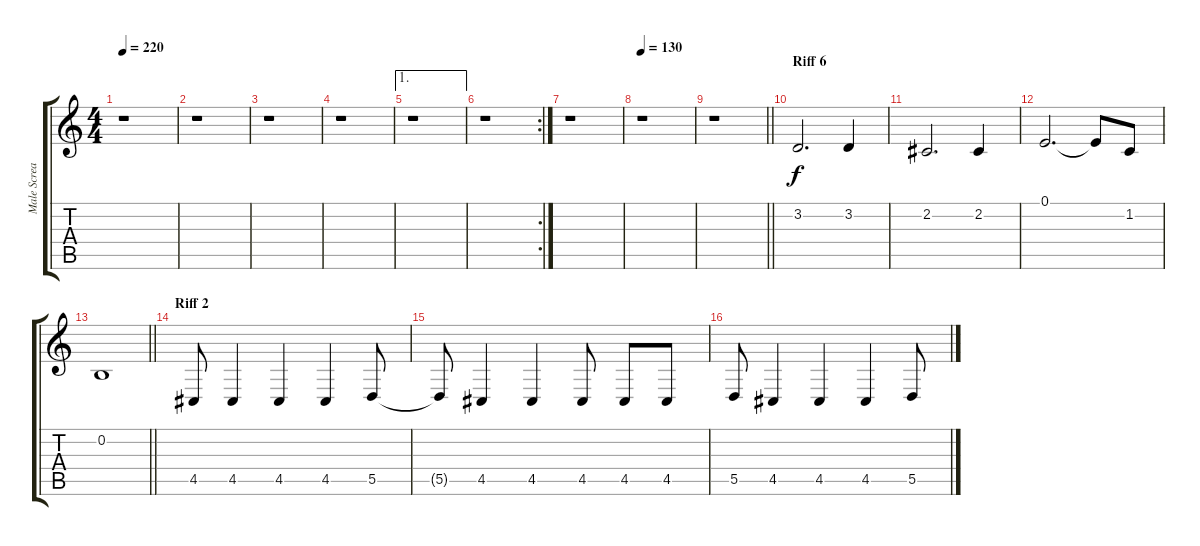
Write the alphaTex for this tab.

\track ("Male Screams/ Vocals" "Male Screa") {instrument lead6voice}
\staff {score tabs}
\tuning (E4 B3 G3 D3 A2 E2) {hide}
\ts (4 4)
\tempo 220
\clef g2
\ks c
r.1{dy f} |
r.1 |
r.1 |
r.1 |
\ae 1
r.1 |
\rc 2
r.1 |
r.1 |
\tempo 130
r.1 |
\barLineRight lightlight
r.1 |
\section ("" "Riff 6")
3.2.2{d} 3.2.4 |
2.2.2{d} 2.2.4 |
0.1.2{d} 0.1{t}.8 1.2.8 |
\barLineRight lightlight
0.2.1 |
\section ("" "Riff 2")
4.5.8 4.5.4 4.5.4 4.5.4 5.5.8 |
5.5{t}.8 4.5.4 4.5.4 4.5.8 4.5.8 4.5.8 |
5.5.8 4.5.4 4.5.4 4.5.4 5.5.8
